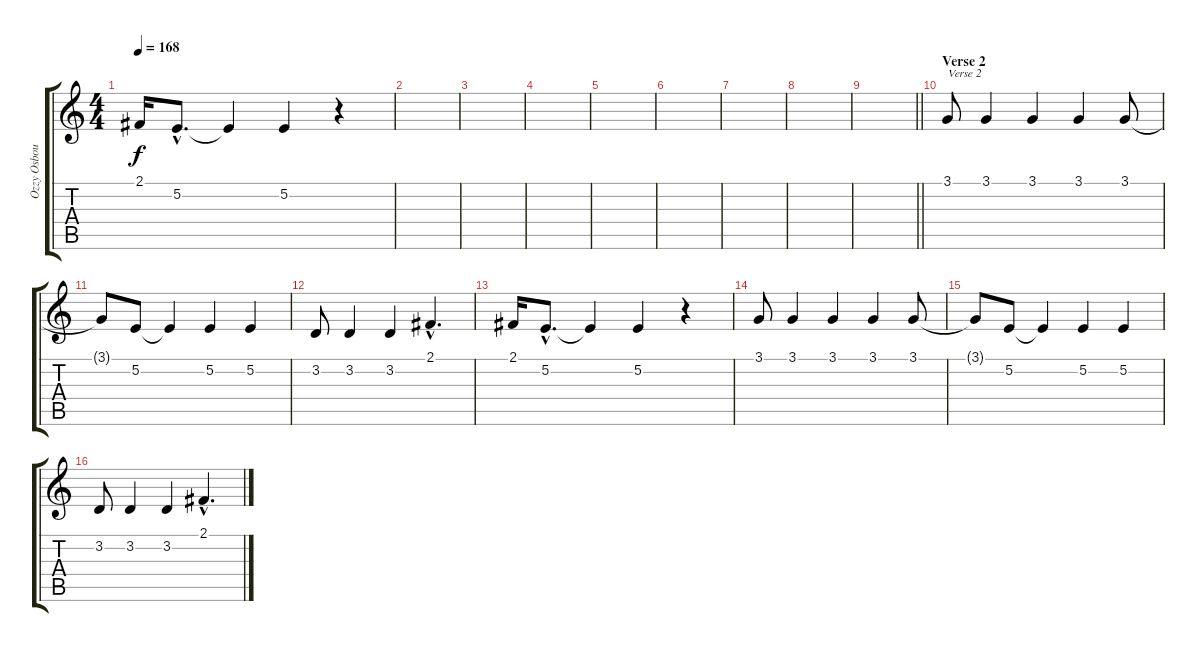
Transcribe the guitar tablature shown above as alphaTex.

\track ("Ozzy Osbourne" "Ozzy Osbou") {instrument harmonica}
\staff {score tabs}
\tuning (E4 B3 G3 D3 A2 E2) {hide}
\ts (4 4)
\tempo 168
\clef g2
\ks c
2.1.16{dy f} 5.2{hac}.8{d} 5.2{t}.4 5.2.4 r.4 |
|
|
|
|
|
|
|
\barLineRight lightlight
|
\section ("" "Verse 2")
3.1.8{txt "Verse 2"} 3.1.4 3.1.4 3.1.4 3.1.8 |
3.1{t}.8 5.2.8 5.2{t}.4 5.2.4 5.2.4 |
3.2.8 3.2.4 3.2.4 2.1{hac}.4{d} |
2.1.16 5.2{hac}.8{d} 5.2{t}.4 5.2.4 r.4 |
3.1.8 3.1.4 3.1.4 3.1.4 3.1.8 |
3.1{t}.8 5.2.8 5.2{t}.4 5.2.4 5.2.4 |
3.2.8 3.2.4 3.2.4 2.1{hac}.4{d}
